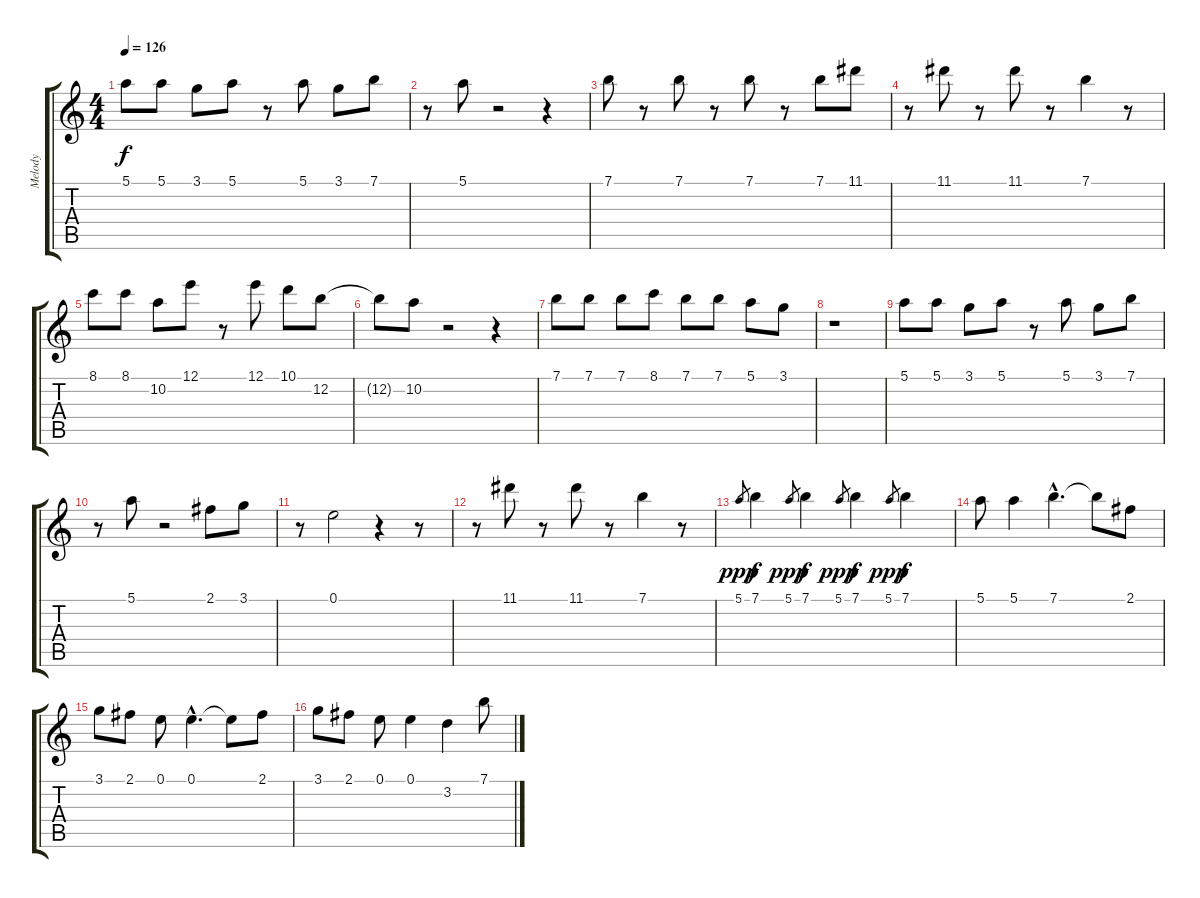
\track ("Melody" "Melody") {instrument electricguitarjazz}
\staff {score tabs}
\tuning (E4 B3 G3 D3 A2 E2) {hide}
\ts (4 4)
\tempo 126
\clef g2
\ks c
5.1.8{dy f} 5.1.8 3.1.8 5.1.8 r.8 5.1.8 3.1.8 7.1.8 |
r.8 5.1.8 r.2 r.4 |
7.1.8 r.8 7.1.8 r.8 7.1.8 r.8 7.1.8 11.1.8 |
r.8 11.1.8 r.8 11.1.8 r.8 7.1.4 r.8 |
8.1.8 8.1.8 10.2.8 12.1.8 r.8 12.1.8 10.1.8 12.2.8 |
12.2{t}.8 10.2.8 r.2 r.4 |
7.1.8 7.1.8 7.1.8 8.1.8 7.1.8 7.1.8 5.1.8 3.1.8 |
r.1 |
5.1.8 5.1.8 3.1.8 5.1.8 r.8 5.1.8 3.1.8 7.1.8 |
r.8 5.1.8 r.2 2.1.8 3.1.8 |
r.8 0.1.2 r.4 r.8 |
r.8 11.1.8 r.8 11.1.8 r.8 7.1.4 r.8 |
5.1.8{gr dy ppp} 7.1.4{dy f} 5.1.8{gr dy ppp} 7.1.4{dy f} 5.1.8{gr dy ppp} 7.1.4{dy f} 5.1.8{gr dy ppp} 7.1.4{dy f} |
5.1.8 5.1.4 7.1{hac}.4{d} 7.1{t}.8 2.1.8 |
3.1.8 2.1.8 0.1.8 0.1{hac}.4{d} 0.1{t}.8 2.1.8 |
3.1.8 2.1.8 0.1.8 0.1.4 3.2.4 7.1.8
